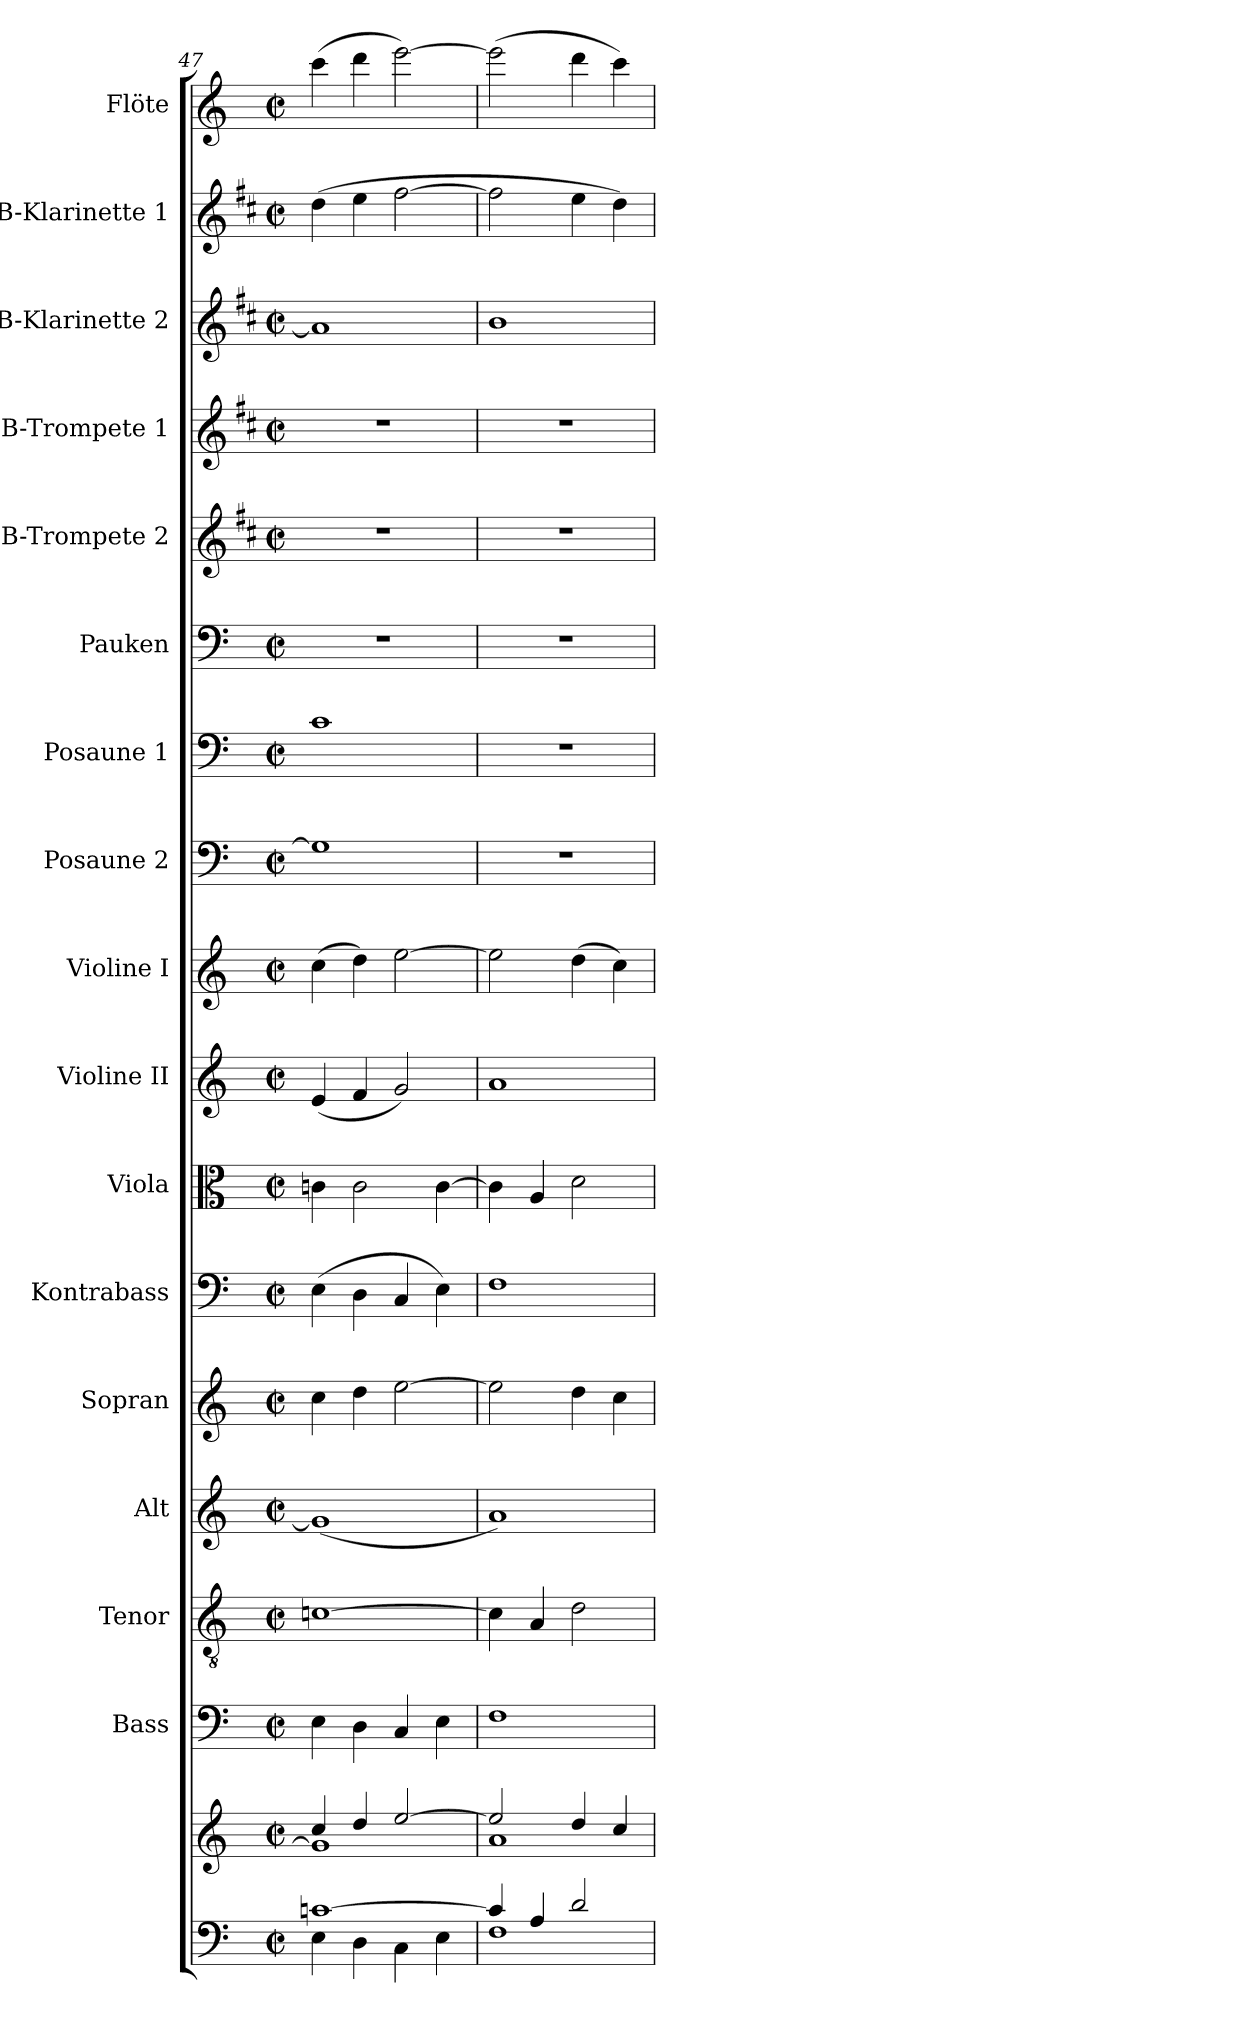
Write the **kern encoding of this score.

**kern	**kern	**kern	**kern	**kern	**kern	**kern	**kern	**kern	**kern	**kern	**kern	**kern	**kern	**kern	**kern	**kern	**kern
*part17	*part17	*part16	*part15	*part14	*part13	*part12	*part11	*part10	*part9	*part8	*part7	*part6	*part5	*part4	*part3	*part2	*part1
*staff18	*staff17	*staff16	*staff15	*staff14	*staff13	*staff12	*staff11	*staff10	*staff9	*staff8	*staff7	*staff6	*staff5	*staff4	*staff3	*staff2	*staff1
*	*	*I"Bass	*I"Tenor	*I"Alt	*I"Sopran	*I"Kontrabass	*I"Viola	*I"Violine II	*I"Violine I	*I"Posaune 2	*I"Posaune 1	*I"Pauken	*I"B-Trompete 2	*I"B-Trompete 1	*I"B-Klarinette 2	*I"B-Klarinette 1	*I"Flöte
*	*	*I'B.	*I'T.	*I'A.	*I'S.	*I'Kb.	*I'Vla.	*I'Vl. II	*I'Vl. I	*I'Pos. 2	*I'Pos. 1	*I'Pk.	*I'B Trp. 2	*I'B Trp. 1	*I'B Kl. 2	*I'B Kl. 1	*I'Fl.
*clefF4	*clefG2	*clefF4	*clefGv2	*clefG2	*clefG2	*clefF4	*clefC3	*clefG2	*clefG2	*clefF4	*clefF4	*clefF4	*clefG2	*clefG2	*clefG2	*clefG2	*clefG2
*	*	*	*	*	*	*ITrd7c12	*	*	*	*	*	*	*ITrd1c2	*ITrd1c2	*ITrd1c2	*ITrd1c2	*
*k[]	*k[]	*k[]	*k[]	*k[]	*k[]	*k[]	*k[]	*k[]	*k[]	*k[]	*k[]	*k[]	*k[]	*k[]	*k[]	*k[]	*k[]
*C:	*C:	*C:	*C:	*C:	*C:	*C:	*C:	*C:	*C:	*C:	*C:	*C:	*C:	*C:	*C:	*C:	*C:
*M2/2	*M2/2	*M2/2	*M2/2	*M2/2	*M2/2	*M2/2	*M2/2	*M2/2	*M2/2	*M2/2	*M2/2	*M2/2	*M2/2	*M2/2	*M2/2	*M2/2	*M2/2
*met(c|)	*met(c|)	*met(c|)	*met(c|)	*met(c|)	*met(c|)	*met(c|)	*met(c|)	*met(c|)	*met(c|)	*met(c|)	*met(c|)	*met(c|)	*met(c|)	*met(c|)	*met(c|)	*met(c|)	*met(c|)
=47	=47	=47	=47	=47	=47	=47	=47	=47	=47	=47	=47	=47	=47	=47	=47	=47	=47
*^	*^	*	*	*	*	*	*	*	*	*	*	*	*	*	*	*	*
[>1cn	4E\	4cc/	1g]	4E\	[1cn	(<1g]	4cc\	(>4EE\	4cn\	(<4e/	(>4cc\	1G]	1c	1r	1r	1r	1g]	(>4cc\	(>4ccc\
.	4D\	4dd/	.	4D\	.	.	4dd\	4DD\	2c\	4f/	4dd\)	.	.	.	.	.	.	4dd\	4ddd\
.	4C\	[>2ee/	.	4C/	.	.	[2ee\	4CC/	.	2g/)	[2ee\	.	.	.	.	.	.	[2ee\	[2eee\)
.	4E\	.	.	4E\	.	.	.	4EE\)	[4c\	.	.	.	.	.	.	.	.	.	.
=48	=48	=48	=48	=48	=48	=48	=48	=48	=48	=48	=48	=48	=48	=48	=48	=48	=48	=48	=48
4c/]	1F	2ee/]	1a	1F	4c\]	1a)	2ee\]	1FF	4c\]	1a	2ee\]	1r	1r	1r	1r	1r	1a	2ee\]	(>2eee\]
4A/	.	.	.	.	4A/	.	.	.	4A/	.	.	.	.	.	.	.	.	.	.
2d/	.	4dd/	.	.	2d\	.	4dd\	.	2d\	.	(>4dd\	.	.	.	.	.	.	4dd\	4ddd\
.	.	4cc/	.	.	.	.	4cc\	.	.	.	4cc\)	.	.	.	.	.	.	4cc\)	4ccc\)
*v	*v	*	*	*	*	*	*	*	*	*	*	*	*	*	*	*	*	*	*
*	*v	*v	*	*	*	*	*	*	*	*	*	*	*	*	*	*	*	*
=	=	=	=	=	=	=	=	=	=	=	=	=	=	=	=	=	=
*-	*-	*-	*-	*-	*-	*-	*-	*-	*-	*-	*-	*-	*-	*-	*-	*-	*-
